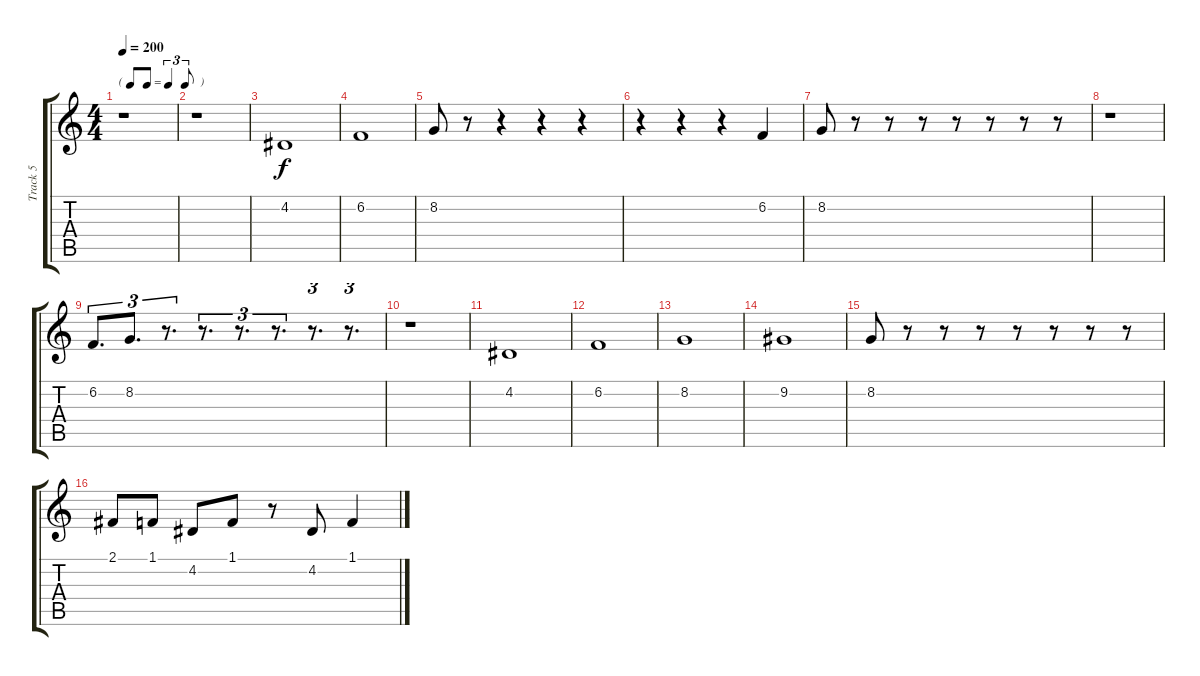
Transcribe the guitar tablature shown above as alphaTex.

\track ("Track 5" "Track 5") {instrument trumpet}
\staff {score tabs}
\tuning (E4 B3 G3 D3 A2 E2) {hide}
\ts (4 4)
\tf triplet8th
\tempo 200
\clef g2
\ks c
r.1{dy p} |
r.1 |
4.2.1{dy f} |
6.2.1 |
8.2.8 r.8 r.4 r.4 r.4 |
r.4 r.4 r.4 6.2.4 |
8.2.8 r.8 r.8 r.8 r.8 r.8 r.8 r.8 |
r.1 |
6.2.8{d tu (3 2)} 8.2.8{d tu (3 2)} r.8{d tu (3 2)} r.8{d tu (3 2)} r.8{d tu (3 2)} r.8{d tu (3 2)} r.8{d tu (3 2)} r.8{d tu (3 2)} |
r.1 |
4.2.1 |
6.2.1 |
8.2.1 |
9.2.1 |
8.2.8 r.8 r.8 r.8 r.8 r.8 r.8 r.8 |
2.1.8 1.1.8 4.2.8 1.1.8 r.8 4.2.8 1.1.4
